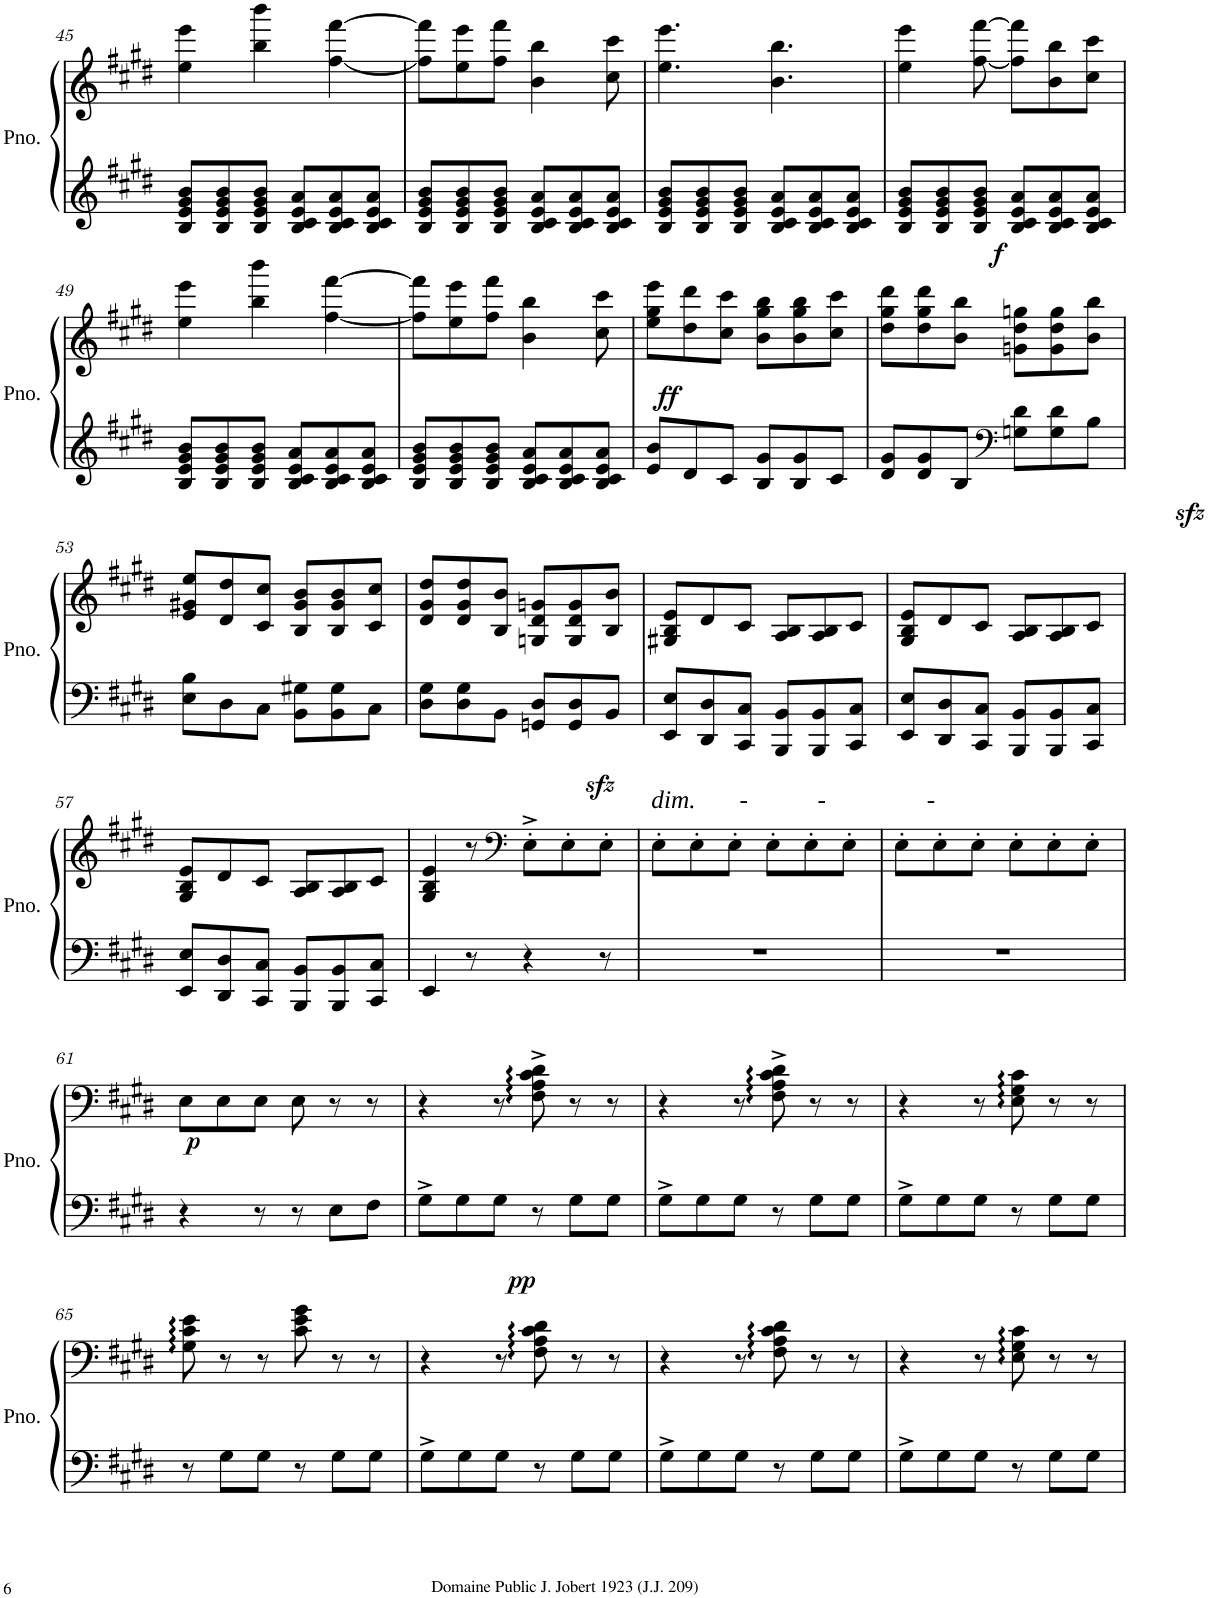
**kern	**kern	**dynam
*part1	*part1	*part1
*staff2	*staff1	*staff1/2
*I"Piano	*	*
*I'Pno.	*	*
!!LO:PB:g=z
*clefG2	*clefG2	*
*k[f#c#g#d#]	*k[f#c#g#d#]	*
*M6/8	*M6/8	*
=45	=45	=45
8B/ 8e/ 8g#/ 8b/L	4ee\ 4eee\	.
8B/ 8e/ 8g#/ 8b/	.	.
8B/ 8e/ 8g#/ 8b/J	4bb\ 4bbb\	.
8B/ 8c#/ 8e/ 8a/L	.	.
8B/ 8c#/ 8e/ 8a/	[<4ff#\ [4fff#\	.
8B/ 8c#/ 8e/ 8a/J	.	.
=46	=46	=46
8B/ 8e/ 8g#/ 8b/L	8ff#\] 8fff#\]L	.
8B/ 8e/ 8g#/ 8b/	8ee\ 8eee\	.
8B/ 8e/ 8g#/ 8b/J	8ff#\ 8fff#\J	.
8B/ 8c#/ 8e/ 8a/L	4b\ 4bb\	.
8B/ 8c#/ 8e/ 8a/	.	.
8B/ 8c#/ 8e/ 8a/J	8cc#\ 8ccc#\	.
=47	=47	=47
8B/ 8e/ 8g#/ 8b/L	4.ee\ 4.eee\	.
8B/ 8e/ 8g#/ 8b/	.	.
8B/ 8e/ 8g#/ 8b/J	.	.
8B/ 8c#/ 8e/ 8a/L	4.b\ 4.bb\	.
8B/ 8c#/ 8e/ 8a/	.	.
8B/ 8c#/ 8e/ 8a/J	.	.
=48	=48	=48
!	!	!LO:DY:b=2
8B/ 8e/ 8g#/ 8b/L	4ee\ 4eee\	f
8B/ 8e/ 8g#/ 8b/	.	.
8B/ 8e/ 8g#/ 8b/J	[<8ff#\ [8fff#\	.
8B/ 8c#/ 8e/ 8a/L	8ff#\] 8fff#\]L	.
8B/ 8c#/ 8e/ 8a/	8b\ 8bb\	.
8B/ 8c#/ 8e/ 8a/J	8cc#\ 8ccc#\J	.
!!LO:LB:g=z
=49	=49	=49
8B/ 8e/ 8g#/ 8b/L	4ee\ 4eee\	.
8B/ 8e/ 8g#/ 8b/	.	.
8B/ 8e/ 8g#/ 8b/J	4bb\ 4bbb\	.
8B/ 8c#/ 8e/ 8a/L	.	.
8B/ 8c#/ 8e/ 8a/	[<4ff#\ [4fff#\	.
8B/ 8c#/ 8e/ 8a/J	.	.
=50	=50	=50
8B/ 8e/ 8g#/ 8b/L	8ff#\] 8fff#\]L	.
8B/ 8e/ 8g#/ 8b/	8ee\ 8eee\	.
8B/ 8e/ 8g#/ 8b/J	8ff#\ 8fff#\J	.
8B/ 8c#/ 8e/ 8a/L	4b\ 4bb\	.
8B/ 8c#/ 8e/ 8a/	.	.
8B/ 8c#/ 8e/ 8a/J	8cc#\ 8ccc#\	.
=51	=51	=51
!	!	!LO:DY:b
8e/ 8b/L	8ee\ 8gg#\ 8eee\L	ff
8d#/	8dd#\ 8ddd#\	.
8c#/J	8cc#\ 8ccc#\J	.
8B/ 8g#/L	8b\ 8gg#\ 8bb\L	.
8B/ 8g#/	8b\ 8gg#\ 8bb\	.
8c#/J	8cc#\ 8ccc#\J	.
=52	=52	=52
8d#/ 8g#/L	8dd#\ 8gg#\ 8ddd#\L	.
8d#/ 8g#/	8dd#\ 8gg#\ 8ddd#\	.
8B/J	8b\ 8bb\J	.
*clefF4	*	*
8Gn\zz< 8d#\zz<L	8gn\ 8dd#\ 8ggn\L	.
8G\ 8d#\	8g\ 8dd#\ 8gg\	.
8B\J	8b\ 8bb\J	.
!!LO:LB:g=z
=53	=53	=53
8E\ 8B\L	8e/ 8g#X/ 8ee/L	.
8D#\	8d#/ 8dd#/	.
8C#\J	8c#/ 8cc#/J	.
8BB\ 8G#X\L	8B/ 8g#/ 8b/L	.
8BB\ 8G#\	8B/ 8g#/ 8b/	.
8C#\J	8c#/ 8cc#/J	.
=54	=54	=54
8D#\ 8G#\L	8d#/ 8g#/ 8dd#/L	.
8D#\ 8G#\	8d#/ 8g#/ 8dd#/	.
8BB\J	8B/ 8b/J	.
8GGn/zz< 8D#/zz<L	8Gn/ 8d#/ 8gn/L	.
8GG/ 8D#/	8G/ 8d#/ 8g/	.
8BB/J	8B/ 8b/J	.
=55	=55	=55
8EE/ 8E/L	8G#X/ 8B/ 8e/L	.
8DD#/ 8D#/	8d#/	.
8CC#/ 8C#/J	8c#/J	.
8BBB/ 8BB/L	8A/ 8B/L	.
8BBB/ 8BB/	8A/ 8B/	.
8CC#/ 8C#/J	8c#/J	.
=56	=56	=56
8EE/ 8E/L	8G#/ 8B/ 8e/L	.
8DD#/ 8D#/	8d#/	.
8CC#/ 8C#/J	8c#/J	.
8BBB/ 8BB/L	8A/ 8B/L	.
8BBB/ 8BB/	8A/ 8B/	.
8CC#/ 8C#/J	8c#/J	.
!!LO:LB:g=z
=57	=57	=57
8EE/ 8E/L	8G#/ 8B/ 8e/L	.
8DD#/ 8D#/	8d#/	.
8CC#/ 8C#/J	8c#/J	.
8BBB/ 8BB/L	8A/ 8B/L	.
8BBB/ 8BB/	8A/ 8B/	.
8CC#/ 8C#/J	8c#/J	.
=58	=58	=58
4EE/	4G#/ 4B/ 4e/	.
8r	8r	.
*	*clefF4	*
4r	8E'^\L	.
.	8E'\	.
8r	8E'\J	.
=59	=59	=59
!	!LO:TX:a:i:t=dim.       -           -                -	!
2.r	8E'\L	.
.	8E'\	.
.	8E'\J	.
.	8E'\L	.
.	8E'\	.
.	8E'\J	.
=60	=60	=60
2.r	8E'\L	.
.	8E'\	.
.	8E'\J	.
.	8E'\L	.
.	8E'\	.
.	8E'\J	.
!!LO:LB:g=z
=61	=61	=61
!	!	!LO:DY:b
4r	8E\L	p
.	8E\	.
8r	8E\J	.
8r	8E\	.
8E\L	8r	.
8F#\J	8r	.
=62	=62	=62
!	!	!LO:DY:b=2
8G#^\L	4r	pp
8G#\	.	.
8G#\J	8r	.
8r	8F#\^ 8A\^ 8c#\^ 8d#\^	.
8G#\L	8r	.
8G#\J	8r	.
=63	=63	=63
8G#^\L	4r	.
8G#\	.	.
8G#\J	8r	.
8r	8F#\^ 8A\^ 8c#\^ 8d#\^	.
8G#\L	8r	.
8G#\J	8r	.
=64	=64	=64
8G#^\L	4r	.
8G#\	.	.
8G#\J	8r	.
8r	8E\ 8G#\ 8c#\	.
8G#\L	8r	.
8G#\J	8r	.
!!LO:LB:g=z
=65	=65	=65
8r	8G#\ 8c#\ 8e\	.
8G#\L	8r	.
8G#\J	8r	.
8r	8c#\ 8e\ 8g#\	.
8G#\L	8r	.
8G#\J	8r	.
=66	=66	=66
8G#^\L	4r	.
8G#\	.	.
8G#\J	8r	.
8r	8F#\ 8A\ 8c#\ 8d#\	.
8G#\L	8r	.
8G#\J	8r	.
=67	=67	=67
8G#^\L	4r	.
8G#\	.	.
8G#\J	8r	.
8r	8F#\ 8A\ 8c#\ 8d#\	.
8G#\L	8r	.
8G#\J	8r	.
=68	=68	=68
8G#^\L	4r	.
8G#\	.	.
8G#\J	8r	.
8r	8E\ 8G#\ 8c#\	.
8G#\L	8r	.
8G#\J	8r	.
=	=	=
*-	*-	*-
